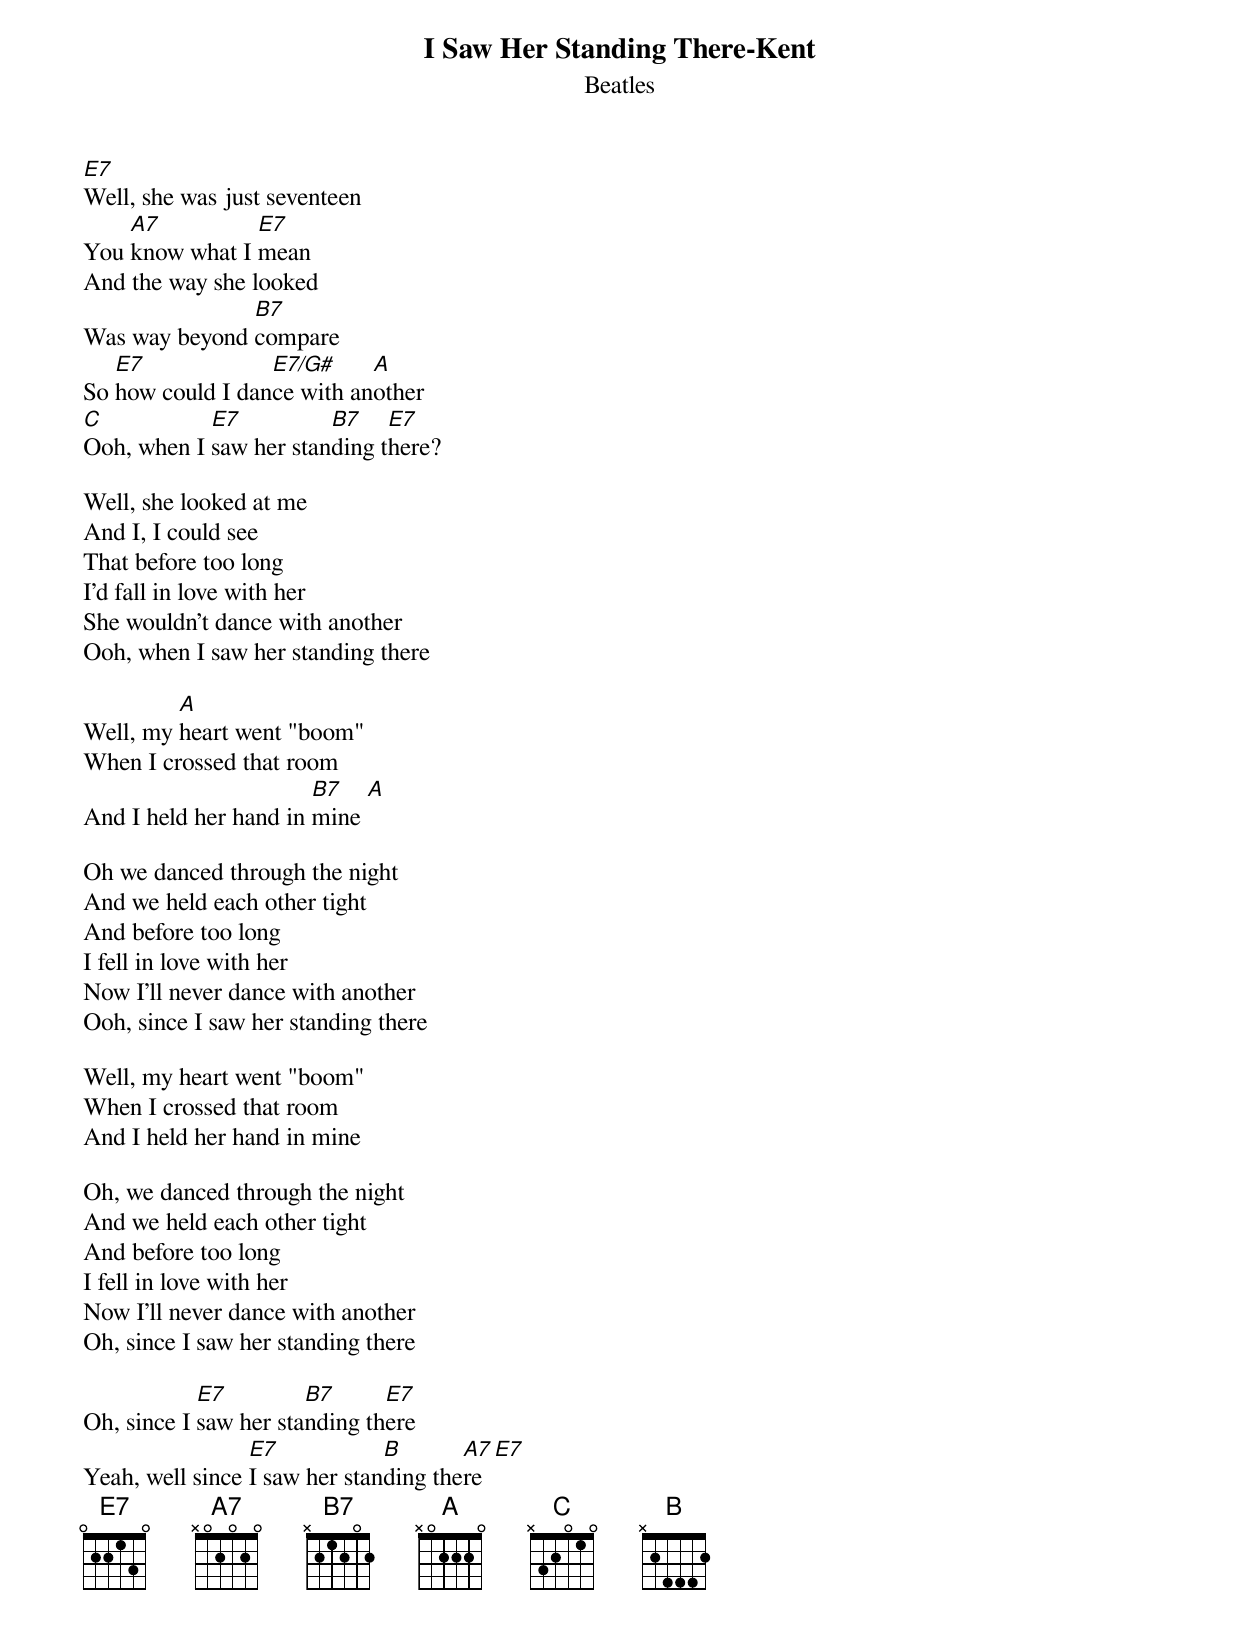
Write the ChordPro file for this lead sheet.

{title:I Saw Her Standing There-Kent}
{subtitle:Beatles}

[E7]Well, she was just seventeen
You [A7]know what I [E7]mean
And the way she looked
Was way beyond [B7]compare
So [E7]how could I dan[E7/G#]ce with an[A]other
[C]Ooh, when I [E7]saw her stan[B7]ding t[E7]here?

Well, she looked at me
And I, I could see
That before too long
I'd fall in love with her
She wouldn't dance with another
Ooh, when I saw her standing there

Well, my [A]heart went "boom"
When I crossed that room
And I held her hand in [B7]mine [A]

Oh we danced through the night
And we held each other tight
And before too long
I fell in love with her
Now I'll never dance with another
Ooh, since I saw her standing there

Well, my heart went "boom"
When I crossed that room
And I held her hand in mine

Oh, we danced through the night
And we held each other tight
And before too long
I fell in love with her
Now I'll never dance with another
Oh, since I saw her standing there

Oh, since I [E7]saw her sta[B7]nding th[E7]ere
Yeah, well since [E7]I saw her stan[B]ding the[A7]re [E7]
